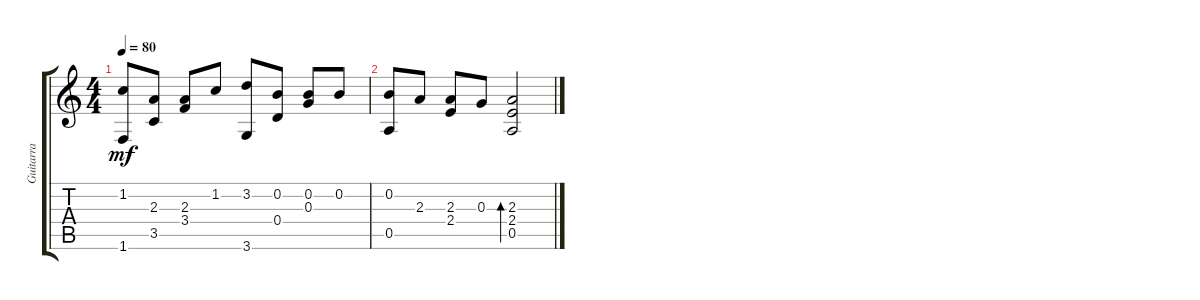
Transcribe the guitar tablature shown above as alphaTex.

\track ("Guitarra" "Guitarra") {instrument acousticguitarnylon}
\staff {score tabs}
\tuning (E4 B3 G3 D3 A2 E2) {hide}
\ts (4 4)
\tempo 80
\clef g2
\ks c
(1.2 1.6).8{dy mf} (2.3 3.5).8 (2.3 3.4).8 1.2.8 (3.2 3.6).8 (0.2 0.4).8 (0.2 0.3).8 0.2.8 |
(0.2 0.5).8 2.3.8 (2.3 2.4).8 0.3.8 (2.3 2.4 0.5).2{bd 60}
